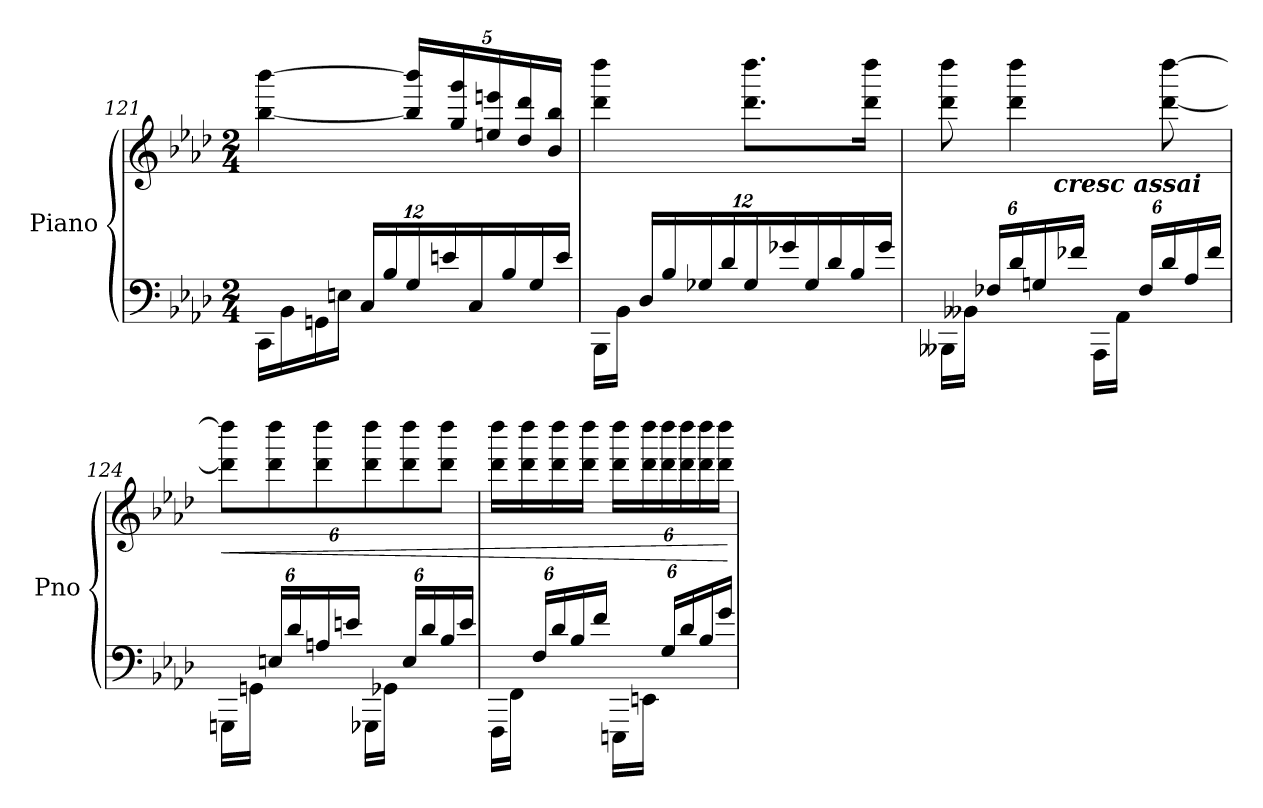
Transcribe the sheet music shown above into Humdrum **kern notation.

**kern	**kern	**dynam
*part1	*part1	*part1
*staff2	*staff1	*staff1/2
*I"Piano	*	*
*I'Pno	*	*
!!LO:LB:g=z
*clefF4	*clefG2	*
*k[b-e-a-d-]	*k[b-e-a-d-]	*
*M2/4	*M2/4	*
*Xbrackettup	*	*
=121	=121	=121
24CC\LL	[4bb-\ [4bbb-\	.
24BB-\	.	.
24GGn\	.	.
24En\JJ	.	.
24C/LL	.	.
24B-/	.	.
*	*Xbrackettup	*
24G/	20bb-/] 20bbb-/]LL	.
24en/	.	.
.	20gg/ 20ggg/	.
24C/	.	.
.	20een/ 20eeen/	.
24B-/	.	.
.	20dd-/ 20ddd-/	.
24G/	.	.
.	20b-/ 20bb-/JJ	.
24e/JJ	.	.
=122	=122	=122
24BBB-\LL	4ddd-\ 4dddd-\	.
24BB-\JJ	.	.
24D-/LL	.	.
24B-/	.	.
24G-X/	.	.
24d-/	.	.
24G-/	8.ddd-\ 8.dddd-\L	.
24g-X/	.	.
24G-/	.	.
24d-/	.	.
24B-/	.	.
.	16ddd-\ 16dddd-\Jk	.
24g-/JJ	.	.
=123	=123	=123
24BBB--X\LL	8ddd-\ 8dddd-\	.
24BB--X\JJ	.	.
24F-X/LL	.	.
24d-/	4ddd-\ 4dddd-\	.
24Gn/	.	.
!LO:TX:a:Bi:t=cresc assai	!	!
24f-X/JJ	.	.
24AAA-\LL	.	.
24AA-\JJ	.	.
24F-/LL	.	.
24d-/	[8ddd-\ [8dddd-\	.
24A-/	.	.
24f-/JJ	.	.
!!LO:PB:g=z
=124	=124	=124
!	!	!LO:HP:b
24GGGn\LL	12ddd-\] 12dddd-\]L	<
24GGn\JJ	.	.
24En/LL	12ddd-\ 12dddd-\	.
24d-/	.	.
24An/	12ddd-\ 12dddd-\	.
24en/JJ	.	.
24GGG-X\LL	12ddd-\ 12dddd-\	.
24GG-X\JJ	.	.
24E/LL	12ddd-\ 12dddd-\	.
24d-/	.	.
24B-/	12ddd-\ 12dddd-\J	.
24e/JJ	.	.
=125	=125	=125
24FFF\LL	16ddd-\ 16dddd-\LL	.
24FF\JJ	.	.
.	16ddd-\ 16dddd-\	.
24F/LL	.	.
24d-/	16ddd-\ 16dddd-\	.
24B-/	.	.
.	16ddd-\ 16dddd-\JJ	.
24f/JJ	.	.
24EEEn\LL	24ddd-\ 24dddd-\LL	.
24EEn\JJ	24ddd-\ 24dddd-\	.
24G/LL	24ddd-\ 24dddd-\	.
24d-/	24ddd-\ 24dddd-\	.
24B-/	24ddd-\ 24dddd-\	.
24g/JJ	24ddd-\ 24dddd-\JJ	.
.	.	[
=	=	=
*-	*-	*-
